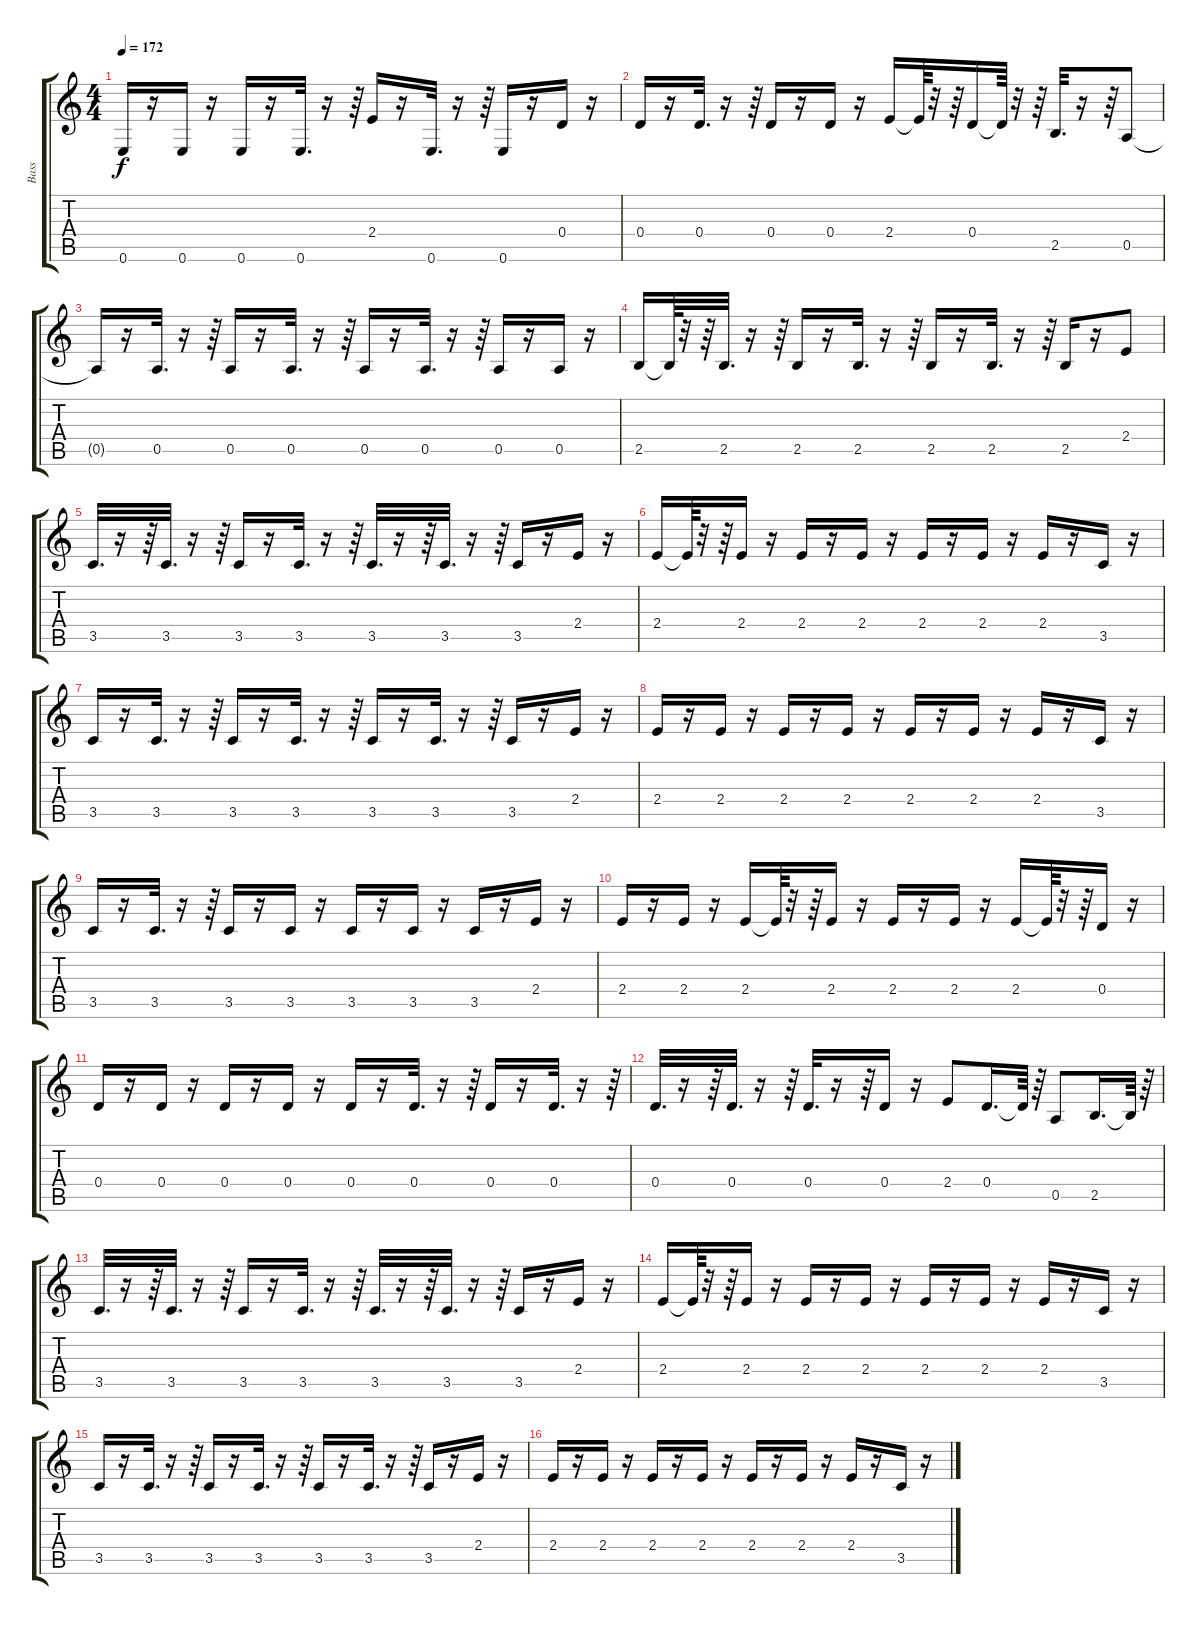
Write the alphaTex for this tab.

\track ("Bass" "Bass") {instrument electricbasspick}
\staff {score tabs}
\tuning (E4 B3 G3 D3 A2 E2) {hide}
\ts (4 4)
\tempo 172
\clef g2
\ks c
0.6.16{dy f} r.16 0.6.16 r.16 0.6.16 r.16 0.6.32{d} r.16 r.64 2.4.16 r.16 0.6.32{d} r.16 r.64 0.6.16 r.16 0.4.16 r.16 |
0.4.16 r.16 0.4.32{d} r.16 r.64 0.4.16 r.16 0.4.16 r.16 2.4.16 2.4{t}.64 r.32 r.64 0.4.16 0.4{t}.64 r.32 r.64 2.5.32{d} r.16 r.64 0.5.8 |
0.5{t}.16 r.16 0.5.32{d} r.16 r.64 0.5.16 r.16 0.5.32{d} r.16 r.64 0.5.16 r.16 0.5.32{d} r.16 r.64 0.5.16 r.16 0.5.16 r.16 |
2.5.16 2.5{t}.64 r.32 r.64 2.5.32{d} r.16 r.64 2.5.16 r.16 2.5.32{d} r.16 r.64 2.5.16 r.16 2.5.32{d} r.16 r.64 2.5.16 r.16 2.4.8 |
3.5.32{d} r.16 r.64 3.5.32{d} r.16 r.64 3.5.16 r.16 3.5.32{d} r.16 r.64 3.5.32{d} r.16 r.64 3.5.32{d} r.16 r.64 3.5.16 r.16 2.4.16 r.16 |
2.4.16 2.4{t}.64 r.32 r.64 2.4.16 r.16 2.4.16 r.16 2.4.16 r.16 2.4.16 r.16 2.4.16 r.16 2.4.16 r.16 3.5.16 r.16 |
3.5.16 r.16 3.5.32{d} r.16 r.64 3.5.16 r.16 3.5.32{d} r.16 r.64 3.5.16 r.16 3.5.32{d} r.16 r.64 3.5.16 r.16 2.4.16 r.16 |
2.4.16 r.16 2.4.16 r.16 2.4.16 r.16 2.4.16 r.16 2.4.16 r.16 2.4.16 r.16 2.4.16 r.16 3.5.16 r.16 |
3.5.16 r.16 3.5.32{d} r.16 r.64 3.5.16 r.16 3.5.16 r.16 3.5.16 r.16 3.5.16 r.16 3.5.16 r.16 2.4.16 r.16 |
2.4.16 r.16 2.4.16 r.16 2.4.16 2.4{t}.64 r.32 r.64 2.4.16 r.16 2.4.16 r.16 2.4.16 r.16 2.4.16 2.4{t}.64 r.32 r.64 0.4.16 r.16 |
0.4.16 r.16 0.4.16 r.16 0.4.16 r.16 0.4.16 r.16 0.4.16 r.16 0.4.32{d} r.16 r.64 0.4.16 r.16 0.4.32{d} r.16 r.64 |
0.4.32{d} r.16 r.64 0.4.32{d} r.16 r.64 0.4.32{d} r.16 r.64 0.4.16 r.16 2.4.8 0.4.16{d} 0.4{t}.64 r.64 0.5.8 2.5.16{d} 2.5{t}.64 r.64 |
3.5.32{d} r.16 r.64 3.5.32{d} r.16 r.64 3.5.16 r.16 3.5.32{d} r.16 r.64 3.5.32{d} r.16 r.64 3.5.32{d} r.16 r.64 3.5.16 r.16 2.4.16 r.16 |
2.4.16 2.4{t}.64 r.32 r.64 2.4.16 r.16 2.4.16 r.16 2.4.16 r.16 2.4.16 r.16 2.4.16 r.16 2.4.16 r.16 3.5.16 r.16 |
3.5.16 r.16 3.5.32{d} r.16 r.64 3.5.16 r.16 3.5.32{d} r.16 r.64 3.5.16 r.16 3.5.32{d} r.16 r.64 3.5.16 r.16 2.4.16 r.16 |
2.4.16 r.16 2.4.16 r.16 2.4.16 r.16 2.4.16 r.16 2.4.16 r.16 2.4.16 r.16 2.4.16 r.16 3.5.16 r.16
